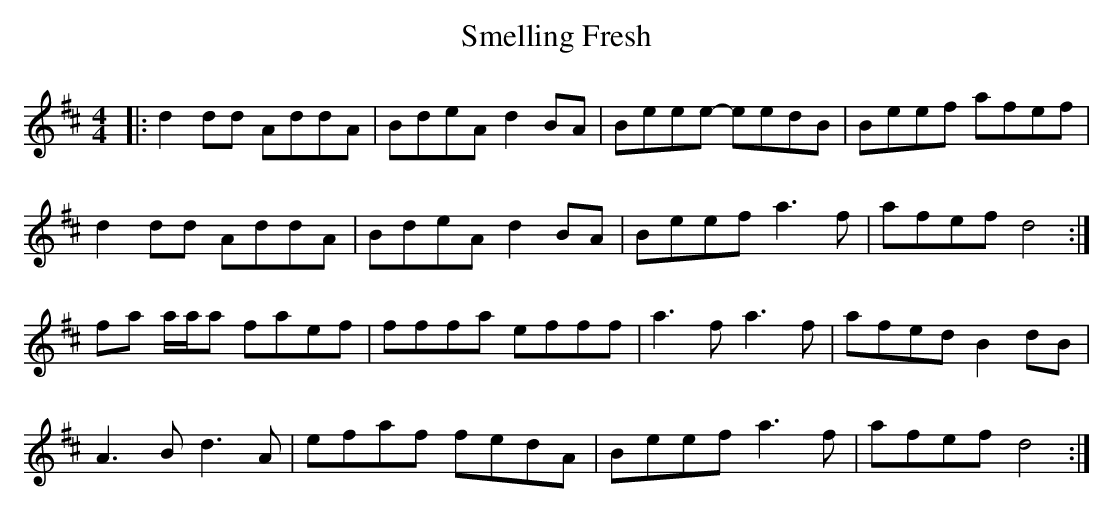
X:1
T: Smelling Fresh
M: 4/4
L: 1/8
K: Dmaj
|:d2 dd AddA|BdeA d2 BA|Beee- eedB|Beef afef|
d2 dd AddA|BdeA d2 BA|Beef a3 f|afef d4:|
fa a/a/a faef|fffa efff|a3 f a3 f|afed B2 dB|
A3 B d3 A|efaf fedA|Beef a3 f|afef d4:|
